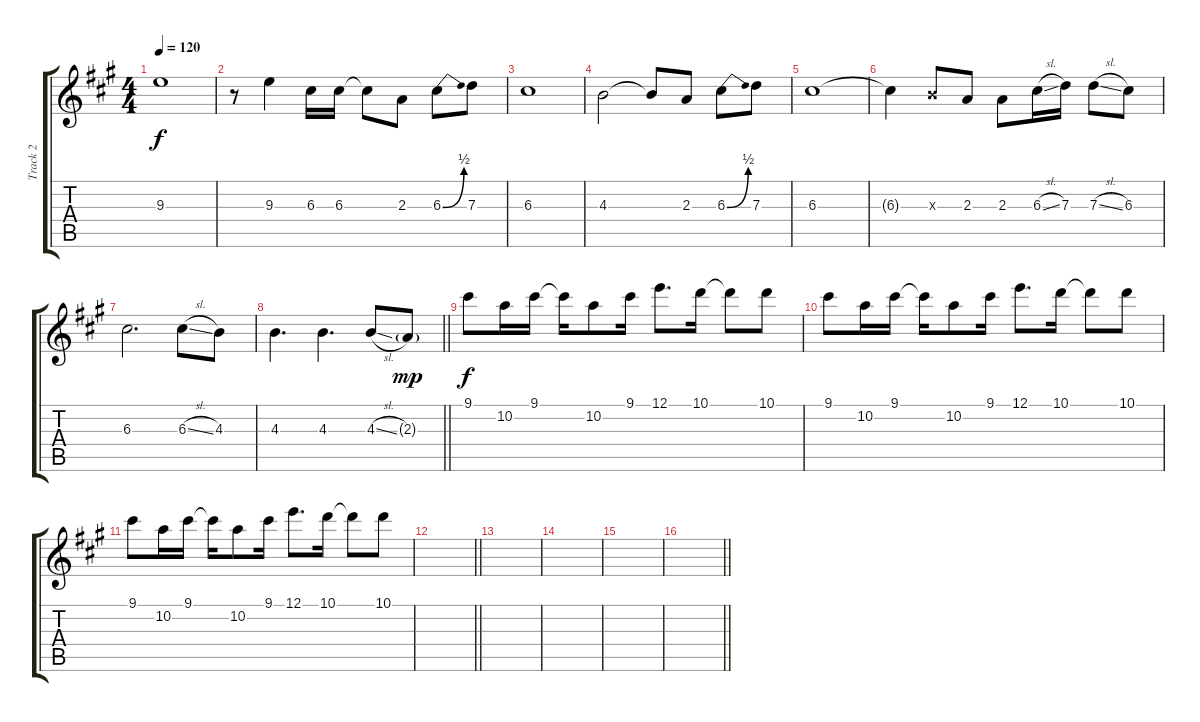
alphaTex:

\track ("Track 2" "Track 2") {instrument distortionguitar}
\staff {score tabs}
\tuning (E4 B3 G3 D3 A2 E2) {hide}
\ts (4 4)
\tempo 120
\clef g2
\ks a
9.3.1{dy f} |
r.8 9.3.4 6.3.16 6.3.16 6.3{t}.8 2.3.8 6.3{be (bend 0 0 60 2)}.8 7.3.8 |
6.3.1 |
4.3.2 4.3{t}.8 2.3.8 6.3{be (bend 0 0 60 2)}.8 7.3.8 |
6.3.1 |
6.3{t}.4 4.3{x}.8 2.3.8 2.3.8 6.3{sl}.16 7.3.16 7.3{sl}.8 6.3.8 |
6.3.2{d} 6.3{sl}.8 4.3.8 |
\barLineRight lightlight
4.3.4{d} 4.3.4{d} 4.3{sl}.8 2.3{g}.8{dy mp} |
9.1.8{dy f} 10.2.16 9.1.16 9.1{t}.16 10.2.8 9.1.16 12.1.8{d} 10.1.16 10.1{t}.8 10.1.8 |
9.1.8 10.2.16 9.1.16 9.1{t}.16 10.2.8 9.1.16 12.1.8{d} 10.1.16 10.1{t}.8 10.1.8 |
9.1.8 10.2.16 9.1.16 9.1{t}.16 10.2.8 9.1.16 12.1.8{d} 10.1.16 10.1{t}.8 10.1.8 |
\barLineRight lightlight
|
|
|
|
\barLineRight lightlight
